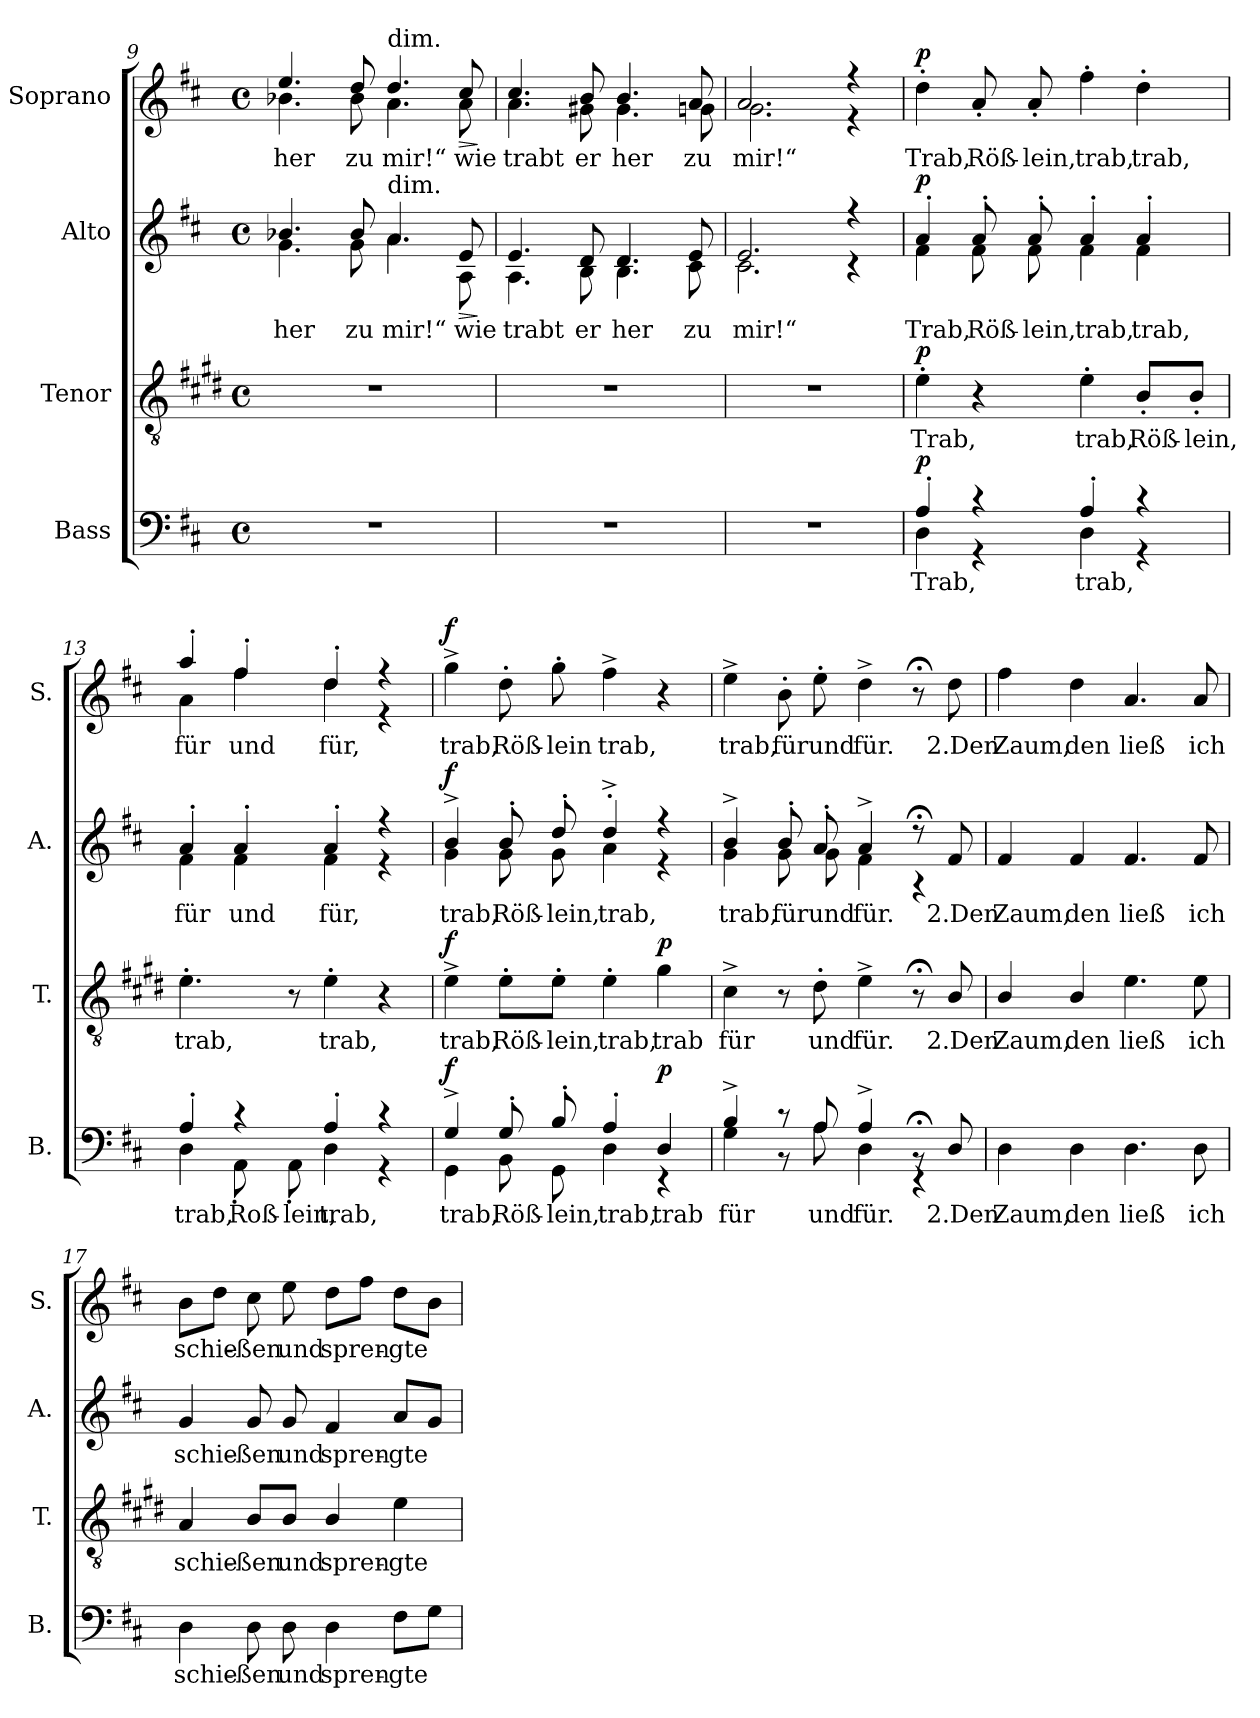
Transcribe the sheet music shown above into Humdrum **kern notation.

**kern	**text	**dynam	**kern	**text	**dynam	**kern	**text	**dynam	**kern	**text	**dynam
*part4	*part4	*part4	*part3	*part3	*part3	*part2	*part2	*part2	*part1	*part1	*part1
*staff4	*staff4	*staff4	*staff3	*staff3	*staff3	*staff2	*staff2	*staff2	*staff1	*staff1	*staff1
*I"Bass	*	*	*I"Tenor	*	*	*I"Alto	*	*	*I"Soprano	*	*
*I'B.	*	*	*I'T.	*	*	*I'A.	*	*	*I'S.	*	*
!!LO:PB:g=z
*clefF4	*	*	*clefGv2	*	*	*clefG2	*	*	*clefG2	*	*
*	*	*	*ITrd1c2	*	*	*	*	*	*	*	*
*k[f#c#]	*	*	*k[f#c#]	*	*	*k[f#c#]	*	*	*k[f#c#]	*	*
*M4/4	*	*	*M4/4	*	*	*M4/4	*	*	*M4/4	*	*
*met(c)	*	*	*met(c)	*	*	*met(c)	*	*	*met(c)	*	*
=9	=9	=9	=9	=9	=9	=9	=9	=9	=9	=9	=9
!	!	!	!	!	!	!	!LO:LY:b	!	!	!LO:LY:b	!
*	*	*	*	*	*	*^	*	*	*^	*	*
1r	.	.	1r	.	.	4.b-X/	4.g\	her	.	4.ee/	4.b-X\	her	.
!	!	!	!	!	!	!	!	!LO:LY:b	!	!	!	!LO:LY:b	!
.	.	.	.	.	.	8b-/	8g\	zu	.	8dd/	8b-\	zu	.
!	!	!	!	!	!	!	!	!	!	!LO:TX:a:t=dim.	!	!	!
!	!	!	!	!	!	!LO:TX:a:t=dim.	!	!	!	!	!	!	!
!	!	!	!	!	!	!	!	!LO:LY:b	!	!	!	!LO:LY:b	!
.	.	.	.	.	.	4.a/	4.a\	mir!“	.	4.dd/	4.a\	mir!“	.
!	!	!	!	!	!	!	!	!LO:LY:b	!LO:HP:b	!	!	!LO:LY:b	!LO:HP:b
.	.	.	.	.	.	8e/	8A\	wie	>	8cc#/	8a\	wie	>
*	*	*	*	*	*	*v	*v	*	*	*	*	*	*
*	*	*	*	*	*	*	*	*	*v	*v	*	*
.	.	.	.	.	.	.	.	]	.	.	]
=10	=10	=10	=10	=10	=10	=10	=10	=10	=10	=10	=10
!	!	!	!	!	!	!	!LO:LY:b	!	!	!LO:LY:b	!
*	*	*	*	*	*	*^	*	*	*^	*	*
1r	.	.	1r	.	.	4.e/	4.A\	trabt	.	4.cc#/	4.a\	trabt	.
!	!	!	!	!	!	!	!	!LO:LY:b	!	!	!	!LO:LY:b	!
.	.	.	.	.	.	8d/	8B\	er	.	8b/	8g#X\	er	.
!	!	!	!	!	!	!	!	!LO:LY:b	!	!	!	!LO:LY:b	!
.	.	.	.	.	.	4.d/	4.B\	her	.	4.b/	4.g#\	her	.
!	!	!	!	!	!	!	!	!LO:LY:b	!	!	!	!LO:LY:b	!
.	.	.	.	.	.	8e/	8c#\	zu	.	8a/	8gn\	zu	.
=11	=11	=11	=11	=11	=11	=11	=11	=11	=11	=11	=11	=11	=11
!	!	!	!	!	!	!	!	!LO:LY:b	!	!	!	!LO:LY:b	!
1r	.	.	1r	.	.	2.e/	2.c#\	mir!“	.	2.a/	2.g\	mir!“	.
.	.	.	.	.	.	4r	4r	.	.	4r	4r	.	.
=12	=12	=12	=12	=12	=12	=12	=12	=12	=12	=12	=12	=12	=12
!	!LO:LY:b	!LO:DY:a	!	!LO:LY:b	!LO:DY:a	!	!	!LO:LY:b	!LO:DY:a	!	!	!LO:LY:b	!LO:DY:a
*^	*	*	*	*	*	*	*	*	*	*v	*v	*	*
4A'/	4D\	Trab,	p	4d'\	Trab,	p	4a'/	4f#\	Trab,	p	4dd'\	Trab,	p
!	!	!	!	!	!	!	!	!	!LO:LY:b	!	!	!LO:LY:b	!
4r	4r	.	.	4r	.	.	8a'/	8f#\	Röß-	.	8a'/	Röß-	.
!	!	!	!	!	!	!	!	!	!LO:LY:b	!	!	!LO:LY:b	!
.	.	.	.	.	.	.	8a'/	8f#\	-lein,	.	8a'/	-lein,	.
!	!	!LO:LY:b	!	!	!LO:LY:b	!	!	!	!LO:LY:b	!	!	!LO:LY:b	!
4A'/	4D\	trab,	.	4d'\	trab,	.	4a'/	4f#\	trab,	.	4ff#'\	trab,	.
!	!	!	!	!	!LO:LY:b	!	!	!	!LO:LY:b	!	!	!LO:LY:b	!
4r	4r	.	.	8A'/L	Röß-	.	4a'/	4f#\	trab,	.	4dd'\	trab,	.
!	!	!	!	!	!LO:LY:b	!	!	!	!	!	!	!	!
.	.	.	.	8A'/J	-lein,	.	.	.	.	.	.	.	.
=13	=13	=13	=13	=13	=13	=13	=13	=13	=13	=13	=13	=13	=13
!	!	!LO:LY:b	!	!	!LO:LY:b	!	!	!	!LO:LY:b	!	!	!LO:LY:b	!
*	*	*	*	*	*	*	*	*	*	*	*^	*	*
4A'/	4D\	trab,	.	4.d'\	trab,	.	4a'/	4f#\	für	.	4aa'/	4a\	für	.
!	!	!LO:LY:b	!	!	!	!	!	!	!LO:LY:b	!	!	!	!LO:LY:b	!
4r	8AA'\	Roß-	.	.	.	.	4a'/	4f#\	und	.	4ff#'/	4ff#\	und	.
!	!	!LO:LY:b	!	!	!	!	!	!	!	!	!	!	!	!
.	8AA'\	-lein,	.	8r	.	.	.	.	.	.	.	.	.	.
!	!	!LO:LY:b	!	!	!LO:LY:b	!	!	!	!LO:LY:b	!	!	!	!LO:LY:b	!
4A'/	4D\	trab,	.	4d'\	trab,	.	4a'/	4f#\	für,	.	4dd'/	4dd\	für,	.
4r	4r	.	.	4r	.	.	4r	4r	.	.	4r	4r	.	.
!!LO:LB:g=z
=14	=14	=14	=14	=14	=14	=14	=14	=14	=14	=14	=14	=14	=14	=14
!	!	!LO:LY:b	!LO:DY:a	!	!LO:LY:b	!LO:DY:a	!	!	!LO:LY:b	!LO:DY:a	!	!	!LO:LY:b	!LO:DY:a
*	*	*	*	*	*	*	*	*	*	*	*v	*v	*	*
4G^/	4GG\	trab,	f	4d^\	trab,	f	4b^/	4g\	trab,	f	4gg^\	trab,	f
!	!	!LO:LY:b	!	!	!LO:LY:b	!	!	!	!LO:LY:b	!	!	!LO:LY:b	!
8G'/	8BB\	Röß-	.	8d'\L	Röß-	.	8b'/	8g\	Röß-	.	8dd'\	Röß-	.
!	!	!LO:LY:b	!	!	!LO:LY:b	!	!	!	!LO:LY:b	!	!	!LO:LY:b	!
8B'/	8GG\	-lein,	.	8d'\J	-lein,	.	8dd'/	8g\	-lein,	.	8gg'\	-lein	.
!	!	!LO:LY:b	!	!	!LO:LY:b	!	!	!	!LO:LY:b	!	!	!LO:LY:b	!
4A'/	4D\	trab,	.	4d'\	trab,	.	4dd'^/	4a\	trab,	.	4ff#^\	trab,	.
!	!	!LO:LY:b	!LO:DY:a	!	!LO:LY:b	!LO:DY:a	!	!	!	!	!	!	!
4D/	4r	trab	p	4f#\	trab	p	4r	4r	.	.	4r	.	.
=15	=15	=15	=15	=15	=15	=15	=15	=15	=15	=15	=15	=15	=15
!	!	!LO:LY:b	!	!	!LO:LY:b	!	!	!	!LO:LY:b	!	!	!LO:LY:b	!
4B^/	4G\	für	.	4B^\	für	.	4b^/	4g\	trab,	.	4ee^\	trab,	.
!	!	!	!	!	!	!	!	!	!LO:LY:b	!	!	!LO:LY:b	!
8r	8r	.	.	8r	.	.	8b'/	8g\	für	.	8b'\	für	.
!	!	!LO:LY:b	!	!	!LO:LY:b	!	!	!	!LO:LY:b	!	!	!LO:LY:b	!
8A/	8A\	und	.	8c#'\	und	.	8a'/	8g\	und	.	8ee'\	und	.
!	!	!LO:LY:b	!	!	!LO:LY:b	!	!	!	!LO:LY:b	!	!	!LO:LY:b	!
4A^/	4D\	für.	.	4d^\	für.	.	4a^/	4f#\	für.	.	4dd^\	für.	.
8r;<BB	4r	.	.	8r;<	.	.	8r;<	4r	.	.	8r;<	.	.
!	!	!LO:LY:b	!	!	!LO:LY:b	!	!	!	!LO:LY:b	!	!	!LO:LY:b	!
8D/	.	2.Den	.	8A/	2.Den	.	8f#/	.	2.Den	.	8dd\	2.Den	.
*v	*v	*	*	*	*	*	*v	*v	*	*	*	*	*
=16	=16	=16	=16	=16	=16	=16	=16	=16	=16	=16	=16
!	!LO:LY:b	!	!	!LO:LY:b	!	!	!LO:LY:b	!	!	!LO:LY:b	!
4D\	Zaum,	.	4A/	Zaum,	.	4f#/	Zaum,	.	4ff#\	Zaum,	.
!	!LO:LY:b	!	!	!LO:LY:b	!	!	!LO:LY:b	!	!	!LO:LY:b	!
4D\	den	.	4A/	den	.	4f#/	den	.	4dd\	den	.
!	!LO:LY:b	!	!	!LO:LY:b	!	!	!LO:LY:b	!	!	!LO:LY:b	!
4.D\	ließ	.	4.d\	ließ	.	4.f#/	ließ	.	4.a/	ließ	.
!	!LO:LY:b	!	!	!LO:LY:b	!	!	!LO:LY:b	!	!	!LO:LY:b	!
8D\	ich	.	8d\	ich	.	8f#/	ich	.	8a/	ich	.
=17	=17	=17	=17	=17	=17	=17	=17	=17	=17	=17	=17
!	!LO:LY:b	!	!	!LO:LY:b	!	!	!LO:LY:b	!	!	!LO:LY:b	!
4D\	schie-	.	4G/	schie-	.	4g/	schie-	.	8b\L	schie-	.
.	.	.	.	.	.	.	.	.	8dd\J	.	.
!	!LO:LY:b	!	!	!LO:LY:b	!	!	!LO:LY:b	!	!	!LO:LY:b	!
8D\	-ßen	.	8A/L	-ßen	.	8g/	-ßen	.	8cc#\	-ßen	.
!	!LO:LY:b	!	!	!LO:LY:b	!	!	!LO:LY:b	!	!	!LO:LY:b	!
8D\	und	.	8A/J	und	.	8g/	und	.	8ee\	und	.
!	!LO:LY:b	!	!	!LO:LY:b	!	!	!LO:LY:b	!	!	!LO:LY:b	!
4D\	spren-	.	4A/	spren-	.	4f#/	spren-	.	8dd\L	spren-	.
.	.	.	.	.	.	.	.	.	8ff#\J	.	.
!	!LO:LY:b	!	!	!LO:LY:b	!	!	!LO:LY:b	!	!	!LO:LY:b	!
8F#\L	-gte	.	4d\	-gte	.	8a/L	-gte	.	8dd\L	-gte	.
8G\J	.	.	.	.	.	8g/J	.	.	8b\J	.	.
=	=	=	=	=	=	=	=	=	=	=	=
*-	*-	*-	*-	*-	*-	*-	*-	*-	*-	*-	*-
